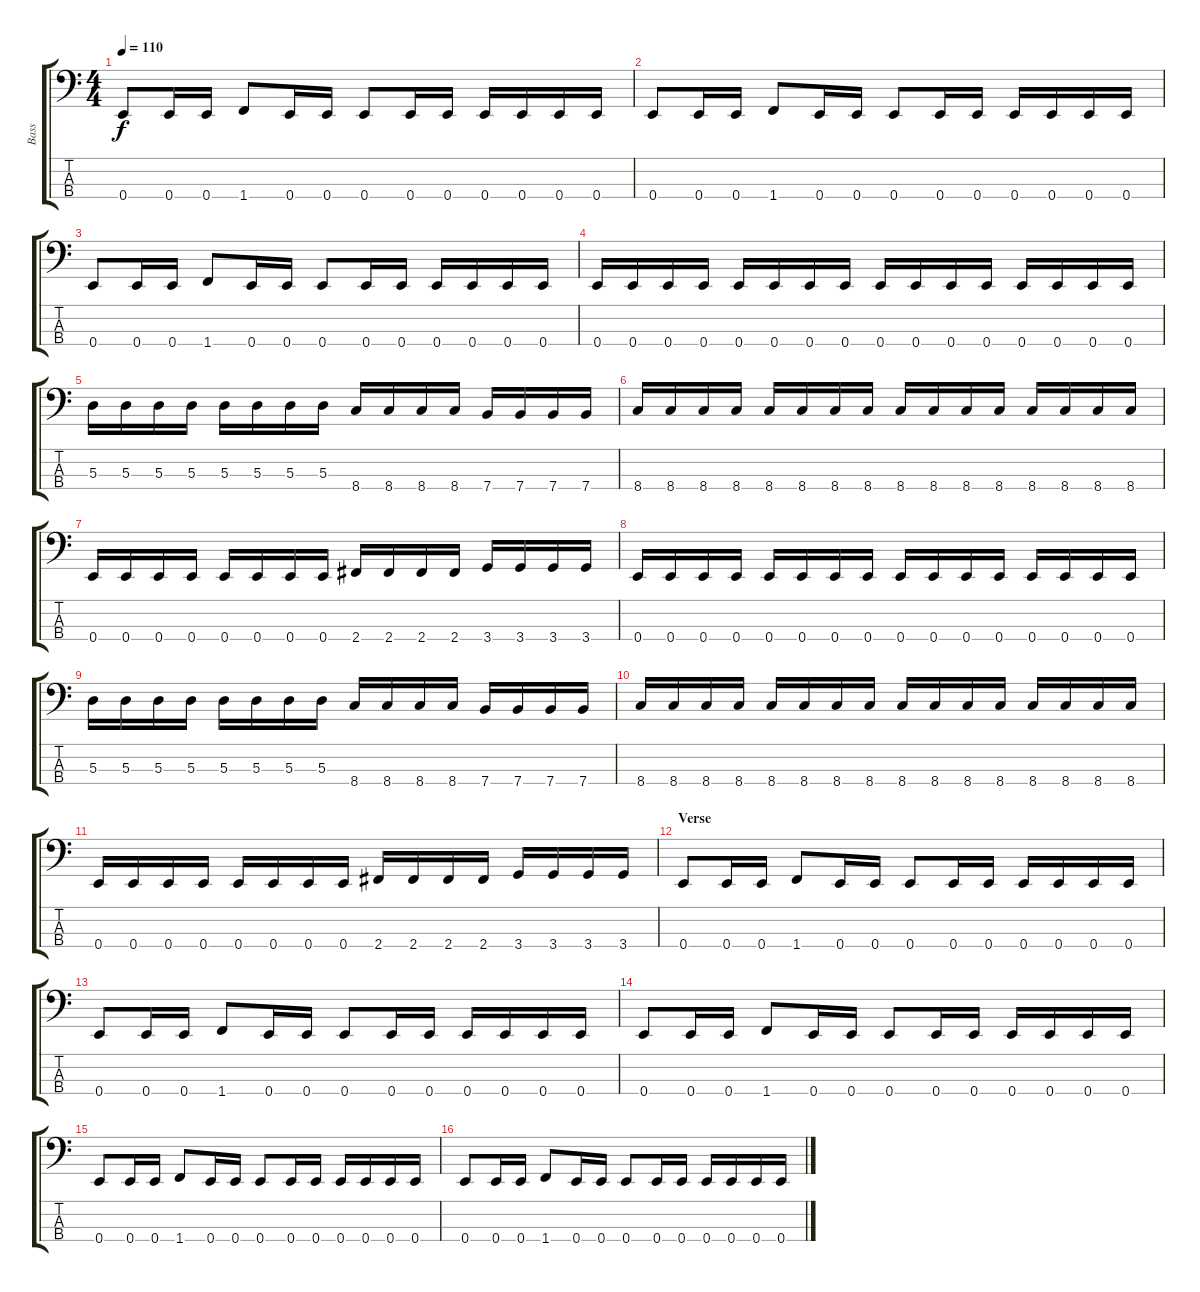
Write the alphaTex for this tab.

\track ("Bass" "Bass") {instrument electricbasspick}
\staff {score tabs}
\tuning (G2 D2 A1 E1) {hide}
\ts (4 4)
\tempo 110
\clef f4
\ks c
0.4.8{dy f} 0.4.16 0.4.16 1.4.8 0.4.16 0.4.16 0.4.8 0.4.16 0.4.16 0.4.16 0.4.16 0.4.16 0.4.16 |
0.4.8 0.4.16 0.4.16 1.4.8 0.4.16 0.4.16 0.4.8 0.4.16 0.4.16 0.4.16 0.4.16 0.4.16 0.4.16 |
0.4.8 0.4.16 0.4.16 1.4.8 0.4.16 0.4.16 0.4.8 0.4.16 0.4.16 0.4.16 0.4.16 0.4.16 0.4.16 |
0.4.16 0.4.16 0.4.16 0.4.16 0.4.16 0.4.16 0.4.16 0.4.16 0.4.16 0.4.16 0.4.16 0.4.16 0.4.16 0.4.16 0.4.16 0.4.16 |
5.3.16 5.3.16 5.3.16 5.3.16 5.3.16 5.3.16 5.3.16 5.3.16 8.4.16 8.4.16 8.4.16 8.4.16 7.4.16 7.4.16 7.4.16 7.4.16 |
8.4.16 8.4.16 8.4.16 8.4.16 8.4.16 8.4.16 8.4.16 8.4.16 8.4.16 8.4.16 8.4.16 8.4.16 8.4.16 8.4.16 8.4.16 8.4.16 |
0.4.16 0.4.16 0.4.16 0.4.16 0.4.16 0.4.16 0.4.16 0.4.16 2.4.16 2.4.16 2.4.16 2.4.16 3.4.16 3.4.16 3.4.16 3.4.16 |
0.4.16 0.4.16 0.4.16 0.4.16 0.4.16 0.4.16 0.4.16 0.4.16 0.4.16 0.4.16 0.4.16 0.4.16 0.4.16 0.4.16 0.4.16 0.4.16 |
5.3.16 5.3.16 5.3.16 5.3.16 5.3.16 5.3.16 5.3.16 5.3.16 8.4.16 8.4.16 8.4.16 8.4.16 7.4.16 7.4.16 7.4.16 7.4.16 |
8.4.16 8.4.16 8.4.16 8.4.16 8.4.16 8.4.16 8.4.16 8.4.16 8.4.16 8.4.16 8.4.16 8.4.16 8.4.16 8.4.16 8.4.16 8.4.16 |
0.4.16 0.4.16 0.4.16 0.4.16 0.4.16 0.4.16 0.4.16 0.4.16 2.4.16 2.4.16 2.4.16 2.4.16 3.4.16 3.4.16 3.4.16 3.4.16 |
\section ("" "Verse")
0.4.8 0.4.16 0.4.16 1.4.8 0.4.16 0.4.16 0.4.8 0.4.16 0.4.16 0.4.16 0.4.16 0.4.16 0.4.16 |
0.4.8 0.4.16 0.4.16 1.4.8 0.4.16 0.4.16 0.4.8 0.4.16 0.4.16 0.4.16 0.4.16 0.4.16 0.4.16 |
0.4.8 0.4.16 0.4.16 1.4.8 0.4.16 0.4.16 0.4.8 0.4.16 0.4.16 0.4.16 0.4.16 0.4.16 0.4.16 |
0.4.8 0.4.16 0.4.16 1.4.8 0.4.16 0.4.16 0.4.8 0.4.16 0.4.16 0.4.16 0.4.16 0.4.16 0.4.16 |
0.4.8 0.4.16 0.4.16 1.4.8 0.4.16 0.4.16 0.4.8 0.4.16 0.4.16 0.4.16 0.4.16 0.4.16 0.4.16
